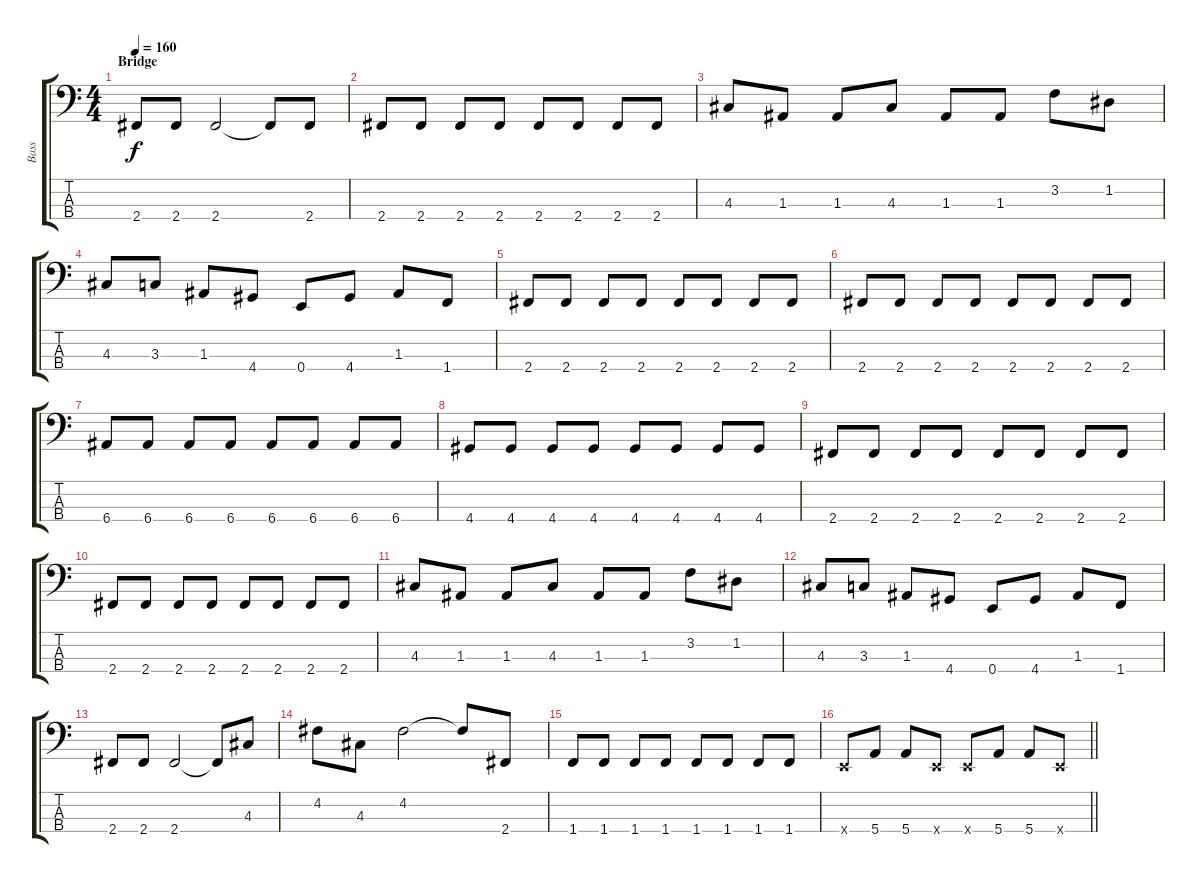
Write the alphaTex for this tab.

\track ("Bass" "Bass") {instrument electricbassfinger}
\staff {score tabs}
\tuning (G2 D2 A1 E1) {hide}
\ts (4 4)
\section ("" "Bridge")
\tempo 160
\clef f4
\ks c
2.4.8{dy f} 2.4.8 2.4.2 2.4{t}.8 2.4.8 |
2.4.8 2.4.8 2.4.8 2.4.8 2.4.8 2.4.8 2.4.8 2.4.8 |
4.3.8 1.3.8 1.3.8 4.3.8 1.3.8 1.3.8 3.2.8 1.2.8 |
4.3.8 3.3.8 1.3.8 4.4.8 0.4.8 4.4.8 1.3.8 1.4.8 |
2.4.8 2.4.8 2.4.8 2.4.8 2.4.8 2.4.8 2.4.8 2.4.8 |
2.4.8 2.4.8 2.4.8 2.4.8 2.4.8 2.4.8 2.4.8 2.4.8 |
6.4.8 6.4.8 6.4.8 6.4.8 6.4.8 6.4.8 6.4.8 6.4.8 |
4.4.8 4.4.8 4.4.8 4.4.8 4.4.8 4.4.8 4.4.8 4.4.8 |
2.4.8 2.4.8 2.4.8 2.4.8 2.4.8 2.4.8 2.4.8 2.4.8 |
2.4.8 2.4.8 2.4.8 2.4.8 2.4.8 2.4.8 2.4.8 2.4.8 |
4.3.8 1.3.8 1.3.8 4.3.8 1.3.8 1.3.8 3.2.8 1.2.8 |
4.3.8 3.3.8 1.3.8 4.4.8 0.4.8 4.4.8 1.3.8 1.4.8 |
2.4.8 2.4.8 2.4.2 2.4{t}.8 4.3.8 |
4.2.8 4.3.8 4.2.2 4.2{t}.8 2.4.8 |
1.4.8 1.4.8 1.4.8 1.4.8 1.4.8 1.4.8 1.4.8 1.4.8 |
\barLineRight lightlight
0.4{x}.8 5.4.8 5.4.8 0.4{x}.8 0.4{x}.8 5.4.8 5.4.8 0.4{x}.8
